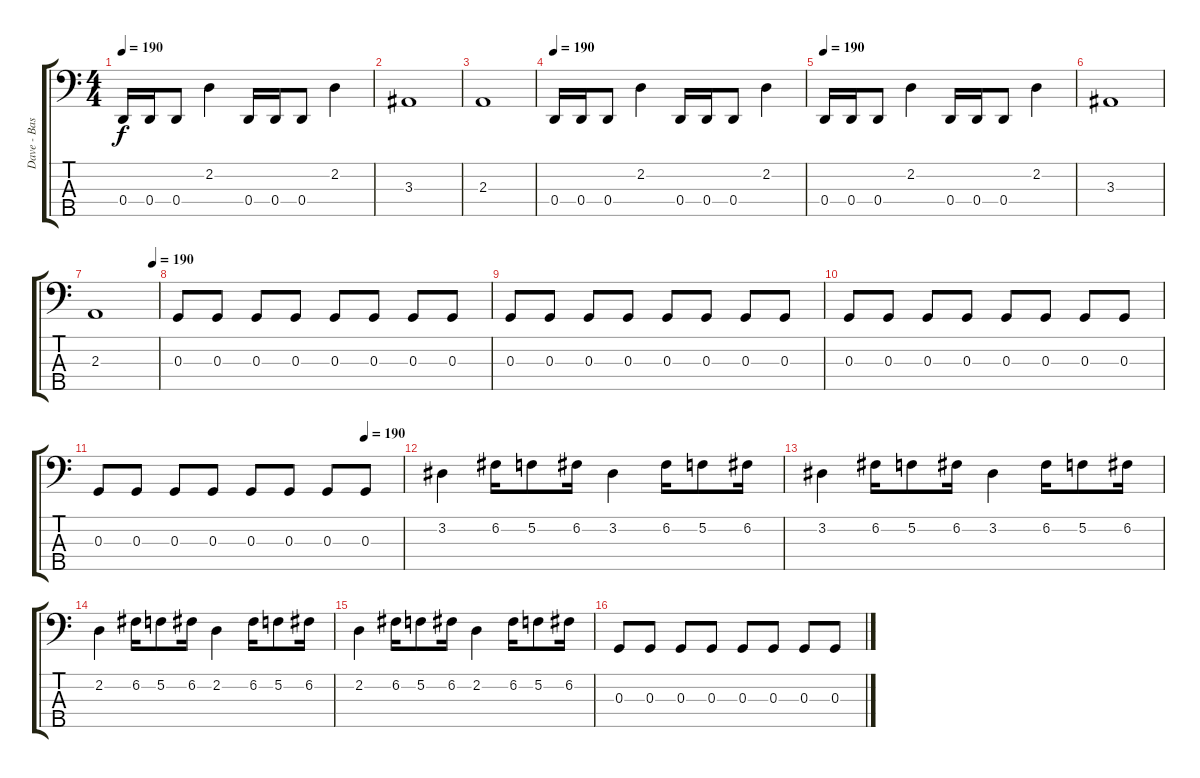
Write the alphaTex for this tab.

\track ("Dave - Bass" "Dave - Bas") {instrument electricbassfinger}
\staff {score tabs}
\tuning (F2 C2 G1 D1 A0) {hide}
\ts (4 4)
\tempo 190
\clef f4
\ks c
0.4.16{dy f} 0.4.16 0.4.8 2.2.4 0.4.16 0.4.16 0.4.8 2.2.4 |
3.3.1 |
2.3.1 |
\tempo 190
0.4.16 0.4.16 0.4.8 2.2.4 0.4.16 0.4.16 0.4.8 2.2.4 |
\tempo 190
0.4.16 0.4.16 0.4.8 2.2.4 0.4.16 0.4.16 0.4.8 2.2.4 |
3.3.1 |
\tempo (190 0.9166666666666666)
2.3.1 |
0.3.8 0.3.8 0.3.8 0.3.8 0.3.8 0.3.8 0.3.8 0.3.8 |
0.3.8 0.3.8 0.3.8 0.3.8 0.3.8 0.3.8 0.3.8 0.3.8 |
0.3.8 0.3.8 0.3.8 0.3.8 0.3.8 0.3.8 0.3.8 0.3.8 |
\tempo (190 0.875)
0.3.8 0.3.8 0.3.8 0.3.8 0.3.8 0.3.8 0.3.8 0.3.8 |
3.2.4 6.2.16 5.2.8 6.2.16 3.2.4 6.2.16 5.2.8 6.2.16 |
3.2.4 6.2.16 5.2.8 6.2.16 3.2.4 6.2.16 5.2.8 6.2.16 |
2.2.4 6.2.16 5.2.8 6.2.16 2.2.4 6.2.16 5.2.8 6.2.16 |
2.2.4 6.2.16 5.2.8 6.2.16 2.2.4 6.2.16 5.2.8 6.2.16 |
0.3.8 0.3.8 0.3.8 0.3.8 0.3.8 0.3.8 0.3.8 0.3.8
